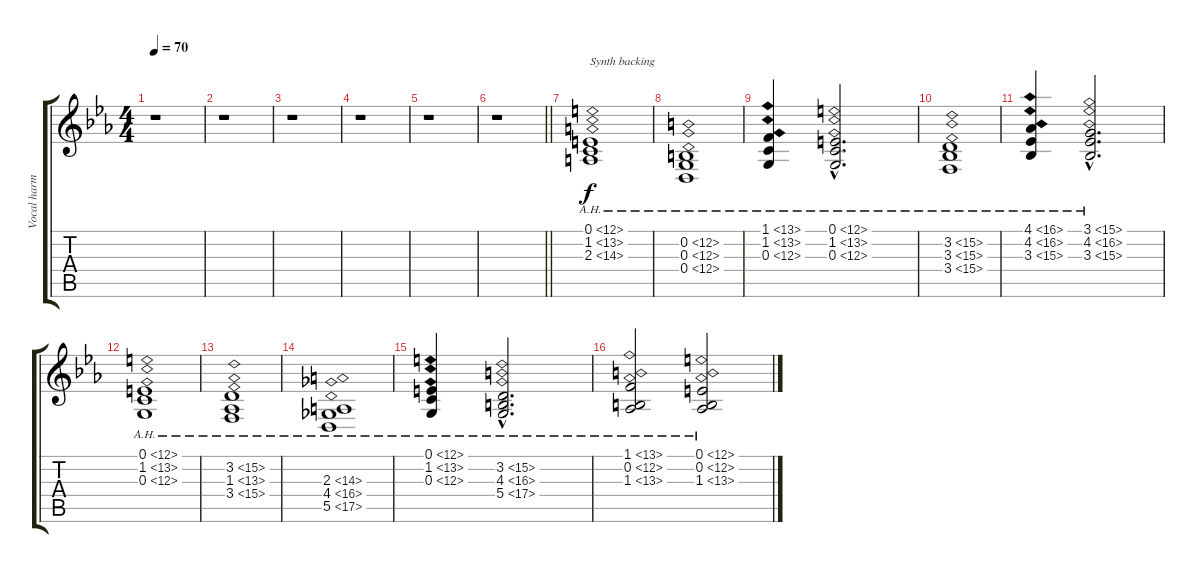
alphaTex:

\track ("Vocal harmony" "Vocal harm") {instrument altosax}
\staff {score tabs}
\tuning (E4 B3 G3 D3 A2 E2) {hide}
\ts (4 4)
\tempo 70
\clef g2
\ks cminor
r.1{dy f} |
r.1 |
r.1 |
r.1 |
r.1 |
\barLineRight lightlight
r.1{volume 0} |
(0.1{ah 12} 1.2{ah 12} 2.3{ah 12}).1{txt "Synth backing" volume 7 instrument lead2sawtooth} |
(0.2{ah 12} 0.3{ah 12} 0.4{ah 12}).1 |
(1.1{ah 12} 1.2{ah 12} 0.3{ah 12}).4 (0.1{ah 12 hac} 1.2{ah 12 hac} 0.3{ah 12 hac}).2{d} |
(3.2{ah 12} 3.3{ah 12} 3.4{ah 12}).1 |
(4.1{ah 12} 4.2{ah 12} 3.3{ah 12}).4 (3.1{ah 12 hac} 4.2{ah 12 hac} 3.3{ah 12 hac}).2{d} |
(0.1{ah 12} 1.2{ah 12} 0.3{ah 12}).1 |
(3.2{ah 12} 1.3{ah 12} 3.4{ah 12}).1 |
(2.3{ah 12} 4.4{ah 12} 5.5{ah 12}).1 |
(0.1{ah 12} 1.2{ah 12} 0.3{ah 12}).4 (3.2{ah 12 hac} 4.3{ah 12 hac} 5.4{ah 12 hac}).2{d} |
(1.1{ah 12} 0.2{ah 12} 1.3{ah 12}).2 (0.1{ah 12} 0.2{ah 12} 1.3{ah 12}).2
